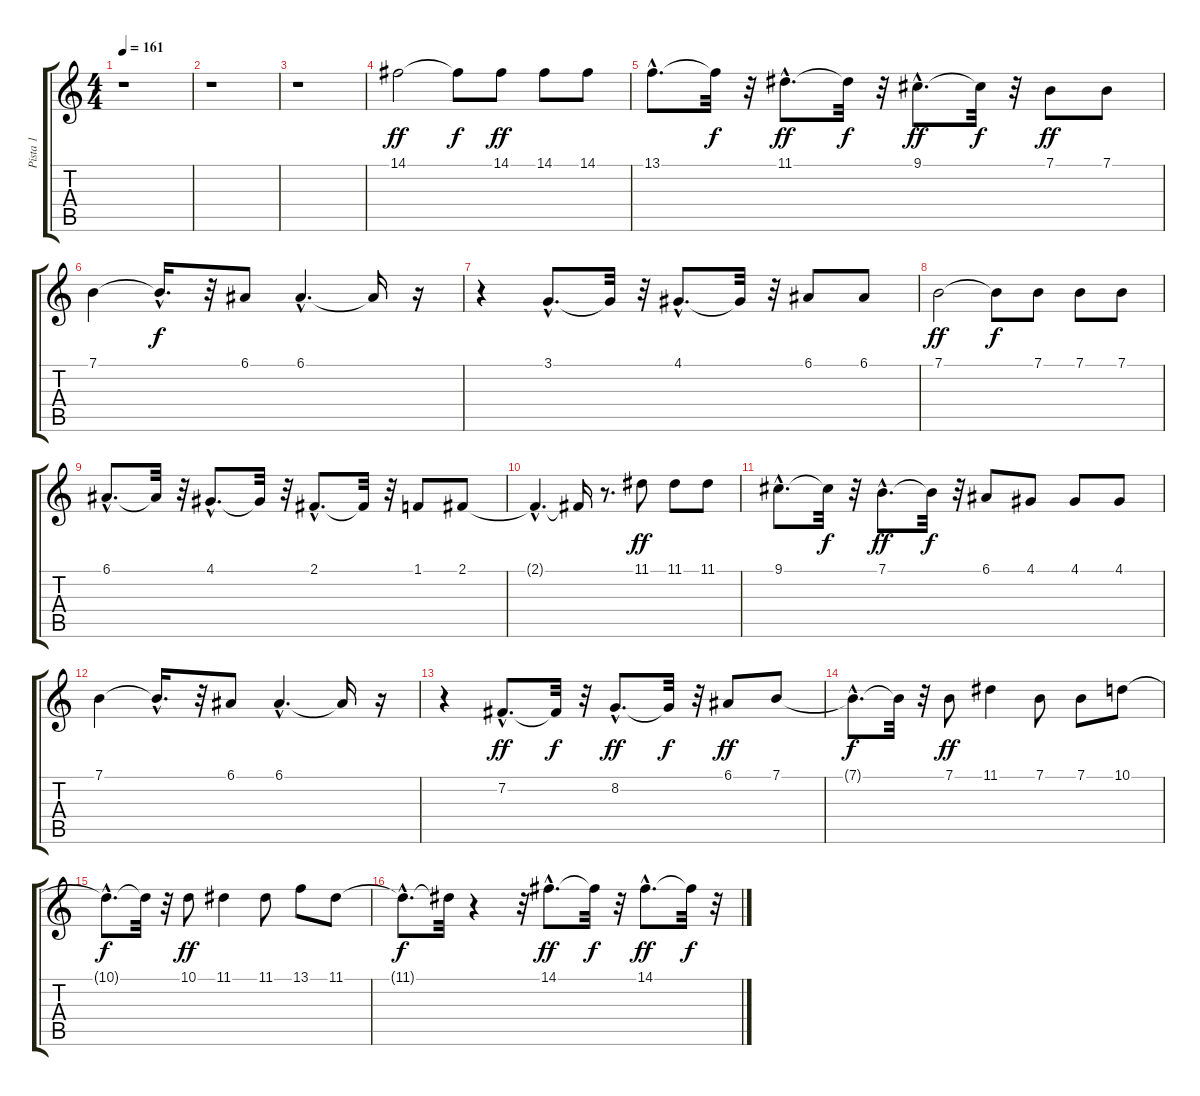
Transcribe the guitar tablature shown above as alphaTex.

\track ("Pista 1" "Pista 1") {instrument vibraphone}
\staff {score tabs}
\tuning (E4 B3 G3 D3 A2 E2) {hide}
\ts (4 4)
\tempo 161
\clef g2
\ks c
r.1{dy f} |
r.1 |
r.1 |
14.1.2{dy ff} 14.1{t}.8{dy f} 14.1.8{dy ff} 14.1.8 14.1.8 |
13.1{hac}.8{d} 13.1{t}.32{dy f} r.32 11.1{hac}.8{d dy ff} 11.1{t}.32{dy f} r.32 9.1{hac}.8{d dy ff} 9.1{t}.32{dy f} r.32 7.1.8{dy ff} 7.1.8 |
7.1.4 7.1{hac t}.16{d dy f} r.32 6.1.8 6.1{hac}.4{d} 6.1{t}.16 r.16 |
r.4 3.1{hac}.8{d} 3.1{t}.32 r.32 4.1{hac}.8{d} 4.1{t}.32 r.32 6.1.8 6.1.8 |
7.1.2{dy ff} 7.1{t}.8{dy f} 7.1.8 7.1.8 7.1.8 |
6.1{hac}.8{d} 6.1{t}.32 r.32 4.1{hac}.8{d} 4.1{t}.32 r.32 2.1{hac}.8{d} 2.1{t}.32 r.32 1.1.8 2.1.8 |
2.1{hac t}.4{d} 2.1{t}.16 r.8{d} 11.1.8{dy ff} 11.1.8 11.1.8 |
9.1{hac}.8{d} 9.1{t}.32{dy f} r.32 7.1{hac}.8{d dy ff} 7.1{t}.32{dy f} r.32 6.1.8 4.1.8 4.1.8 4.1.8 |
7.1.4 7.1{hac t}.16{d} r.32 6.1.8 6.1{hac}.4{d} 6.1{t}.16 r.16 |
r.4 7.2{hac}.8{d dy ff} 7.2{t}.32{dy f} r.32 8.2{hac}.8{d dy ff} 8.2{t}.32{dy f} r.32 6.1.8{dy ff} 7.1.8 |
7.1{hac t}.8{d dy f} 7.1{t}.32 r.32 7.1.8{dy ff} 11.1.4 7.1.8 7.1.8 10.1.8 |
10.1{hac t}.8{d dy f} 10.1{t}.32 r.32 10.1.8{dy ff} 11.1.4 11.1.8 13.1.8 11.1.8 |
11.1{hac t}.8{d dy f} 11.1{t}.32 r.4 r.32 14.1{hac}.8{d dy ff} 14.1{t}.32{dy f} r.32 14.1{hac}.8{d dy ff} 14.1{t}.32{dy f} r.32
